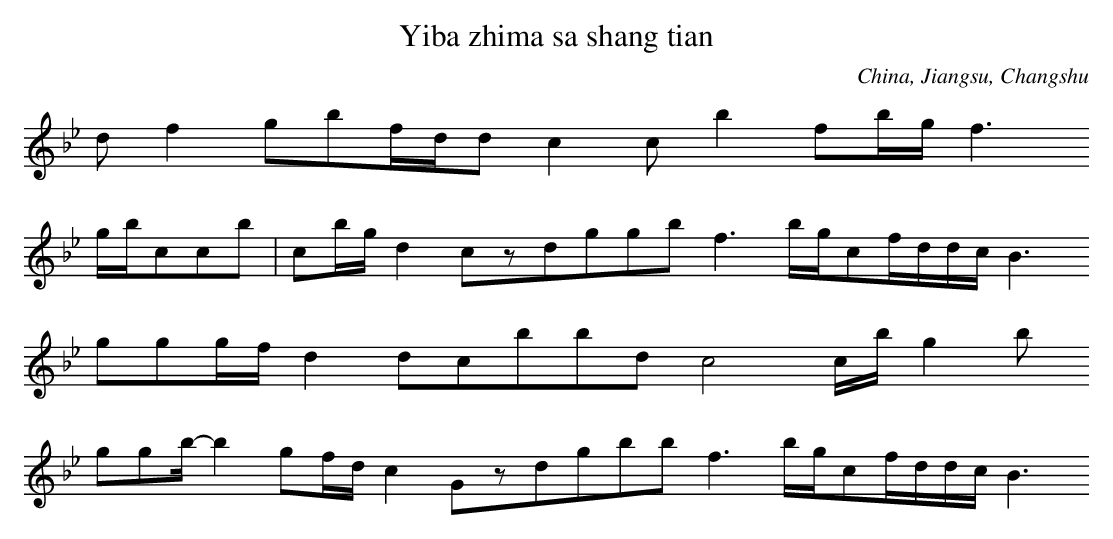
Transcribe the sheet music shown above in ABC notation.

X:1
T: Yiba zhima sa shang tian
O: China, Jiangsu, Changshu
M: none
L: 1/16
K: Bb
d2f4g2b2fdd2c4c2b4f2bgf6
gbc2c2b2 | c2bgd4c2z2d2g2g2b2f6bgc2fddcB6
g2g2gfd4d2c2b2b2d2c8cbg4b2
g2g2b-b4g2fdc4G2z2d2g2b2b2f6bgc2fddcB6
